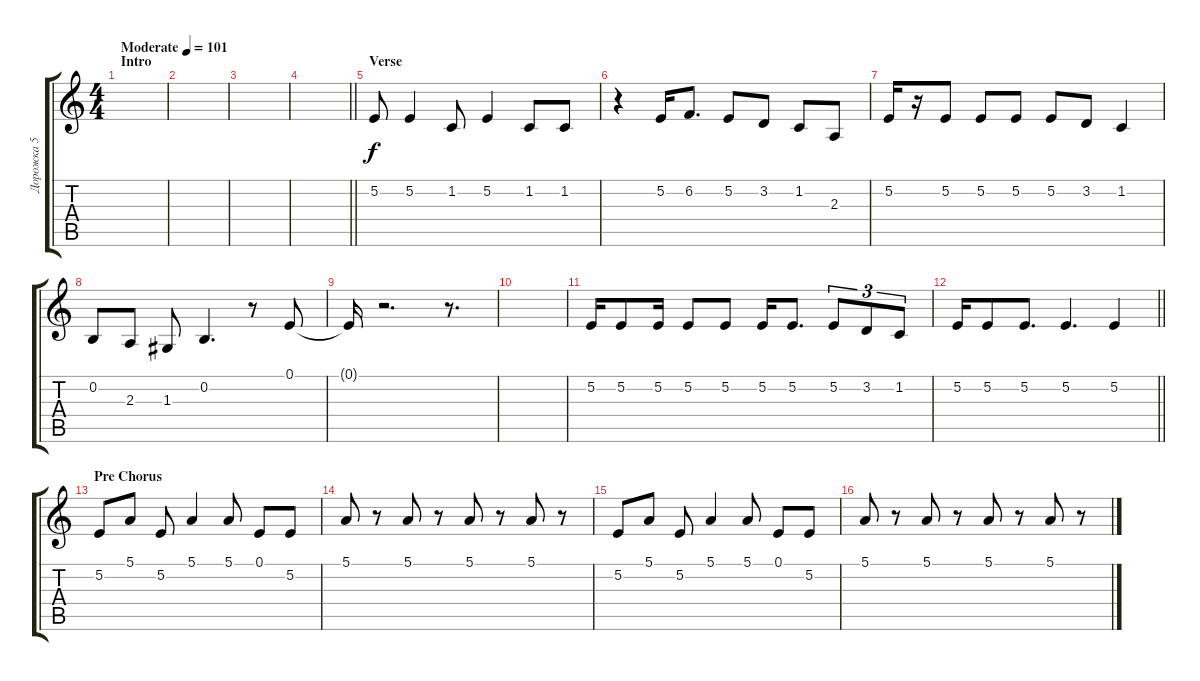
\track ("Дорожка 5" "Дорожка 5") {instrument altosax}
\staff {score tabs}
\tuning (E4 B3 G3 D3 A2 E2) {hide}
\ts (4 4)
\section ("" "Intro")
\tempo (101 "Moderate")
\clef g2
\ks c
|
|
|
\barLineRight lightlight
|
\section ("" "Verse")
5.2.8 5.2.4 1.2.8 5.2.4 1.2.8 1.2.8 |
r.4 5.2.16 6.2.8{d} 5.2.8 3.2.8 1.2.8 2.3.8 |
5.2.16 r.16 5.2.8 5.2.8 5.2.8 5.2.8 3.2.8 1.2.4 |
0.2.8 2.3.8 1.3.8 0.2.4{d} r.8 0.1.8 |
0.1{t}.16 r.2{d} r.8{d} |
|
5.2.16 5.2.8 5.2.16 5.2.8 5.2.8 5.2.16 5.2.8{d} 5.2.8{tu (3 2)} 3.2.8{tu (3 2)} 1.2.8{tu (3 2)} |
\barLineRight lightlight
5.2.16 5.2.8 5.2.8{d} 5.2.4{d} 5.2.4 |
\section ("" "Pre Chorus")
5.2.8 5.1.8 5.2.8 5.1.4 5.1.8 0.1.8 5.2.8 |
5.1.8 r.8 5.1.8 r.8 5.1.8 r.8 5.1.8 r.8 |
5.2.8 5.1.8 5.2.8 5.1.4 5.1.8 0.1.8 5.2.8 |
5.1.8 r.8 5.1.8 r.8 5.1.8 r.8 5.1.8 r.8
